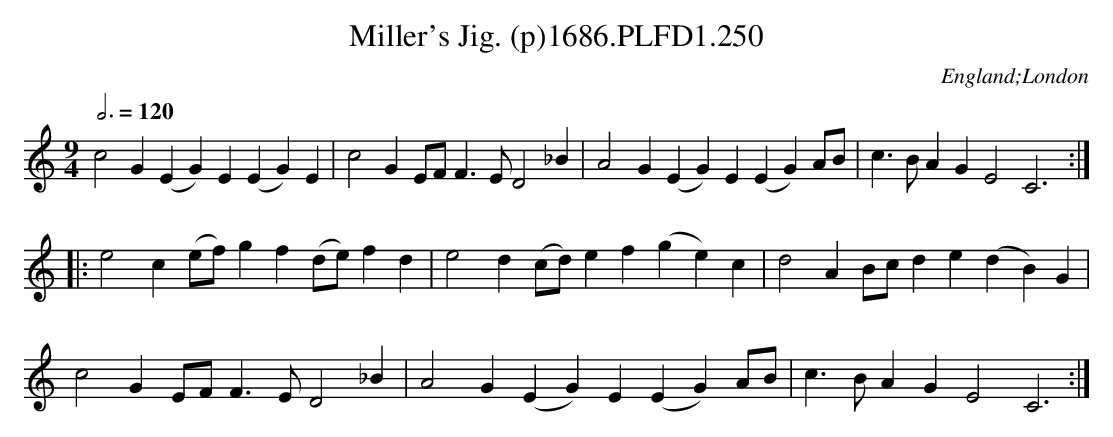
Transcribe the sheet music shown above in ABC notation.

X:1
T:Miller's Jig. (p)1686.PLFD1.250
M:9/4
L:1/4
Q:3/4=120
O:England;London
K:C
c2G(EG)E(EG)E|c2GE/F/F>ED2_B|A2G(EG)E(EG)A/B/|c>BAGE2C3:|
|:e2c(e/f/)gf(d/e/)fd|e2d(c/d/)ef(ge)c|d2AB/c/de(dB)G|
c2GE/F/F>ED2_B|A2G(EG)E(EG)A/B/|c>BAGE2C3:|
